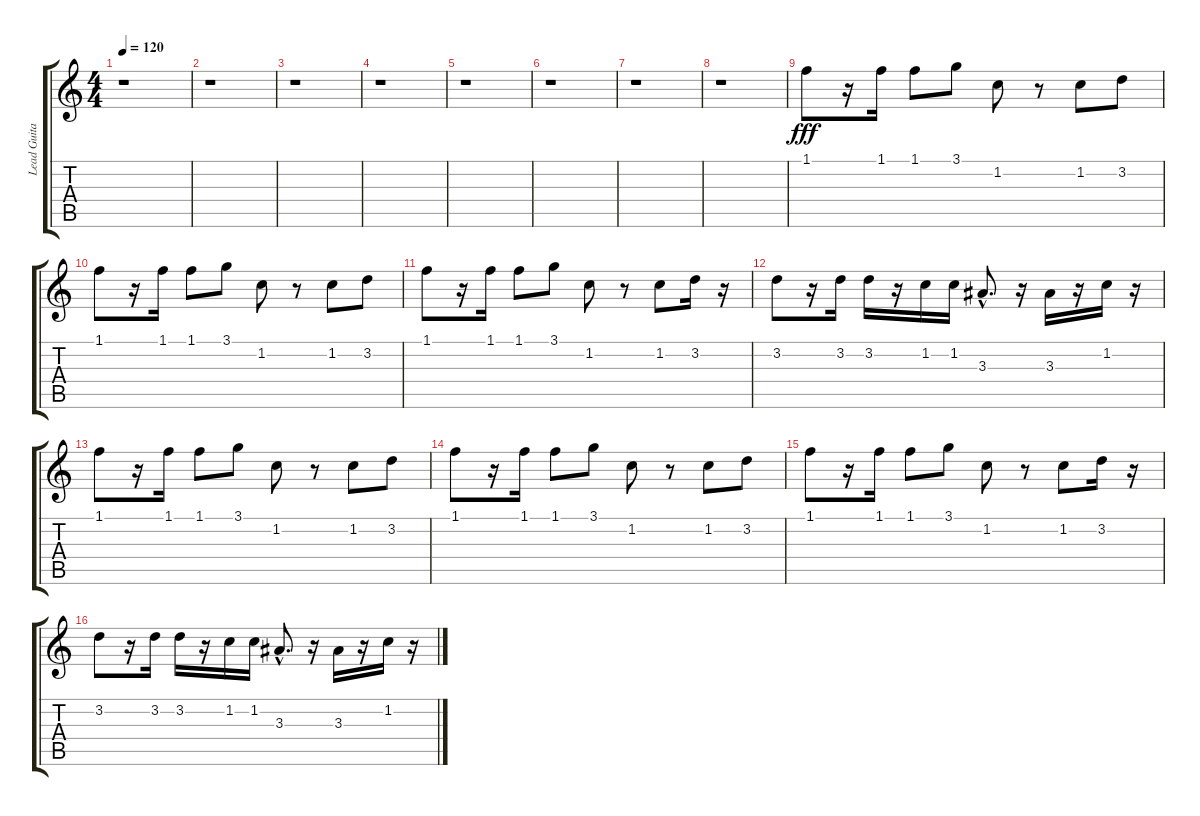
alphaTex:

\track ("Lead Guitar" "Lead Guita") {instrument electricguitarmuted}
\staff {score tabs}
\tuning (E4 B3 G3 D3 A2 E2) {hide}
\ts (4 4)
\tempo 120
\clef g2
\ks c
r.1{dy fff instrument electricguitarmuted} |
r.1 |
r.1 |
r.1 |
r.1 |
r.1 |
r.1 |
r.1 |
1.1.8 r.16 1.1.16 1.1.8 3.1.8 1.2.8 r.8 1.2.8 3.2.8 |
1.1.8 r.16 1.1.16 1.1.8 3.1.8 1.2.8 r.8 1.2.8 3.2.8 |
1.1.8 r.16 1.1.16 1.1.8 3.1.8 1.2.8 r.8 1.2.8 3.2.16 r.16 |
3.2.8 r.16 3.2.16 3.2.16 r.16 1.2.16 1.2.16 3.3{hac}.8{d} r.16 3.3.16 r.16 1.2.16 r.16 |
1.1.8 r.16 1.1.16 1.1.8 3.1.8 1.2.8 r.8 1.2.8 3.2.8 |
1.1.8 r.16 1.1.16 1.1.8 3.1.8 1.2.8 r.8 1.2.8 3.2.8 |
1.1.8 r.16 1.1.16 1.1.8 3.1.8 1.2.8 r.8 1.2.8 3.2.16 r.16 |
3.2.8 r.16 3.2.16 3.2.16 r.16 1.2.16 1.2.16 3.3{hac}.8{d} r.16 3.3.16 r.16 1.2.16 r.16
